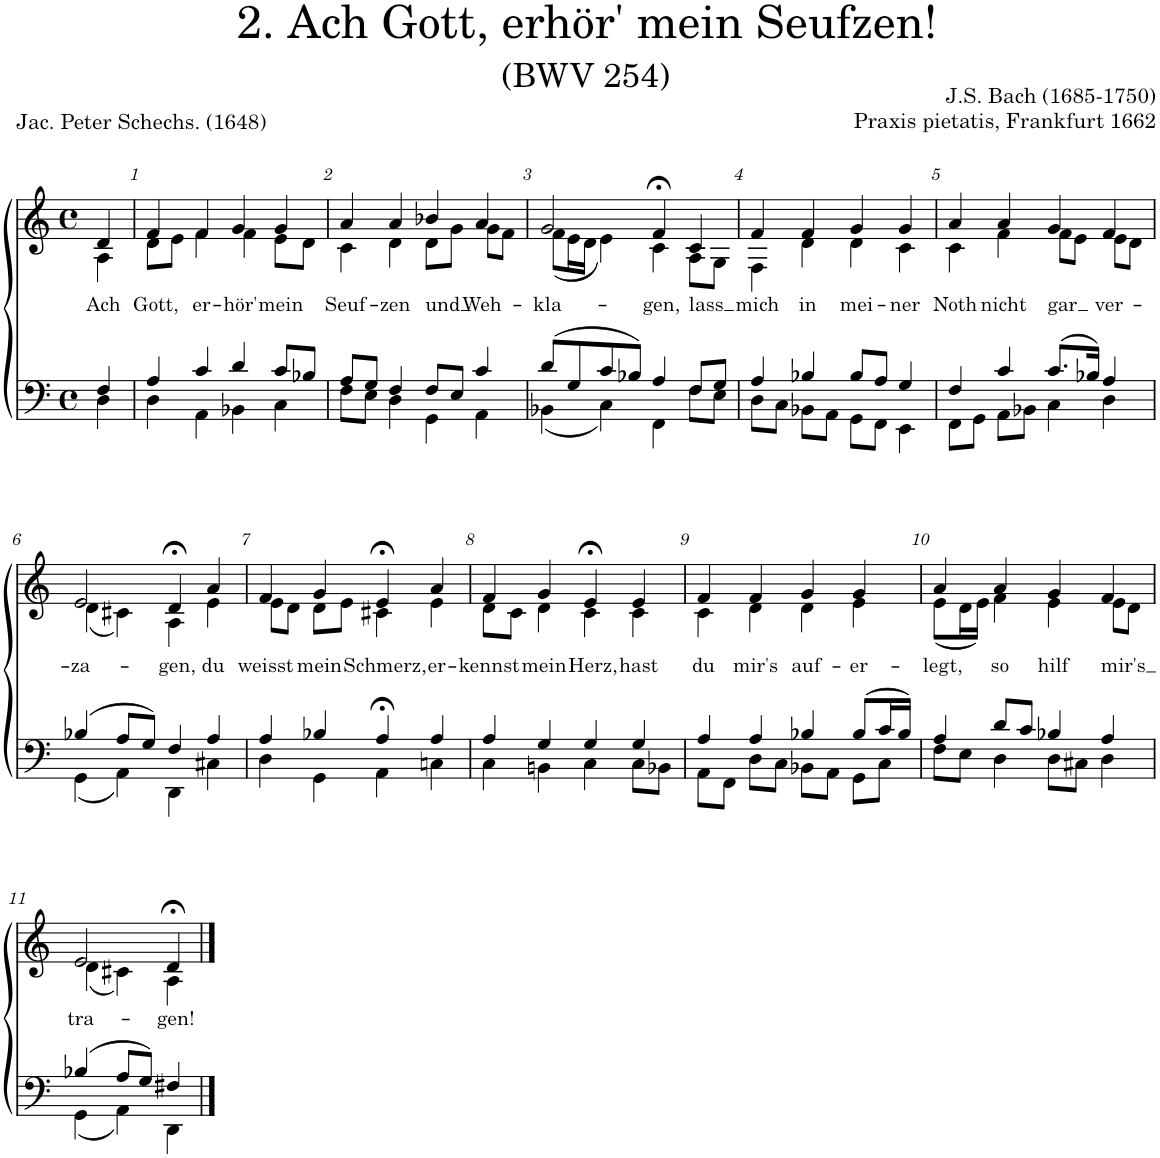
**kern	**kern	**text
*part2	*part1	*part1
*staff2	*staff1	*staff1
*I"Tenor/Bass	*I"Soprano/Alto	*
*clefF4	*clefG2	*
*k[]	*k[]	*
*M4/4	*M4/4	*
*met(c)	*met(c)	*
=	=	=
*^	*	*
!	!	!	!LO:LY:b
*	*	*^	*
4F/	4D\	4d/	4A\	Ach
=1	=1	=1	=1	=1
!	!	!	!	!LO:LY:b
4A/	4D\	4f/	8d\L	Gott,
.	.	.	8e\J	.
!	!	!	!	!LO:LY:b
4c/	4AA\	4f/	4f\	er-
!	!	!	!	!LO:LY:b
4d/	4BB-X\	4g/	4f\	-hör'
!	!	!	!	!LO:LY:b
8c/L	4C\	4g/	8e\L	mein
8B-X/J	.	.	8d\J	.
=2	=2	=2	=2	=2
!	!	!	!	!LO:LY:b
8A/L	8F\L	4a/	4c\	Seuf-
8G/J	8E\J	.	.	.
!	!	!	!	!LO:LY:b
4F/	4D\	4a/	4d\	-zen
!	!	!	!	!LO:LY:b
8F/L	4GG\	4b-X/	8d\L	und
8E/J	.	.	8g\J	.
!	!	!	!	!LO:LY:b
4c/	4AA\	4a/	8g\L	Weh-
.	.	.	8f\J	.
=3	=3	=3	=3	=3
!	!	!	!	!LO:LY:b
(8d/L	(4BB-X\	2g/	(8f\L	-kla-
8G/	.	.	16e\L	.
.	.	.	16d\JJ	.
8c/	4C\)	.	4e\)	.
8B-X/J)	.	.	.	.
!	!	!	!	!LO:LY:b
4A/	4FF\	4f;<,/	4c\	gen,
!	!	!	!	!LO:LY:b
8F/L	8F\L	4c/	8A\L	lass
8G/J	8E\J	.	8G\J	.
=4	=4	=4	=4	=4
!	!	!	!	!LO:LY:b
4A/	8D\L	4f/	4F\	mich
.	8C\J	.	.	.
!	!	!	!	!LO:LY:b
4B-X/	8BB-X\L	4f/	4d\	in
.	8AA\J	.	.	.
!	!	!	!	!LO:LY:b
8B-/L	8GG\L	4g/	4d\	mei-
8A/J	8FF\J	.	.	.
!	!	!	!	!LO:LY:b
4G/	4EE\	4g/	4c\	-ner
=5	=5	=5	=5	=5
!	!	!	!	!LO:LY:b
4F/	8FF\L	4a/	4c\	Noth
.	8GG\J	.	.	.
!	!	!	!	!LO:LY:b
4c/	8AA\L	4a/	4f\	nicht
.	8BB-X\J	.	.	.
!	!	!	!	!LO:LY:b
(8.c/L	4C\	4g/	8f\L	gar
.	.	.	8e\J	.
16B-X/Jk)	.	.	.	.
!	!	!	!	!LO:LY:b
4A/	4D\	4f/	8e\L	ver-
.	.	.	8d\J	.
!!LO:LB:g=z	!!
=6	=6	=6	=6	=6
!	!	!	!	!LO:LY:b
(4B-X/	(4GG\	2e/	(4d\	-za-
8A/L	4AA\)	.	4c#X\)	.
8G/J)	.	.	.	.
!	!	!	!	!LO:LY:b
4F/	4DD\	4d;<,/	4A\	-gen,
!	!	!	!	!LO:LY:b
4A/	4C#X\	4a/	4e\	du
=7	=7	=7	=7	=7
!	!	!	!	!LO:LY:b
4A/	4D\	4f/	8e\L	weisst
.	.	.	8d\J	.
!	!	!	!	!LO:LY:b
4B-X/	4GG\	4g/	8d\L	mein
.	.	.	8e\J	.
!	!	!	!	!LO:LY:b
4A;</	4AA\	4e;<,/	4c#X\	Schmerz,
!	!	!	!	!LO:LY:b
4A/	4Cn\	4a/	4e\	er-
=8	=8	=8	=8	=8
!	!	!	!	!LO:LY:b
4A/	4C\	4f/	8d\L	-kennst
.	.	.	8c\J	.
!	!	!	!	!LO:LY:b
4G/	4BBn\	4g/	4d\	mein
!	!	!	!	!LO:LY:b
4G/	4C\	4e;<,/	4c\	Herz,
!	!	!	!	!LO:LY:b
4G/	8C\L	4e/	4c\	hast
.	8BB-X\J	.	.	.
=9	=9	=9	=9	=9
!	!	!	!	!LO:LY:b
4A/	8AA\L	4f/	4c\	du
.	8FF\J	.	.	.
!	!	!	!	!LO:LY:b
4A/	8D\L	4f/	4d\	mir's
.	8C\J	.	.	.
!	!	!	!	!LO:LY:b
4B-X/	8BB-X\L	4g/	4d\	auf-
.	8AA\J	.	.	.
!	!	!	!	!LO:LY:b
(8B-/L	8GG\L	4g/	4e\	-er-
16c/L	8C\J	.	.	.
16B-/JJ)	.	.	.	.
=10	=10	=10	=10	=10
!	!	!	!	!LO:LY:b
4A/	8F\L	4a/	(8e\L	-legt,
.	8E\J	.	16d\L	.
.	.	.	16e\JJ)	.
!	!	!	!	!LO:LY:b
8d/L	4D\	4a/	4f\	so
8c/J	.	.	.	.
!	!	!	!	!LO:LY:b
4B-X/	8D\L	4g/	4e\	hilf
.	8C#X\J	.	.	.
!	!	!	!	!LO:LY:b
4A/	4D\	4f/	8e\L	mir's
.	.	.	8d\J	.
!!LO:LB:g=z	!!
=11	=11	=11	=11	=11
!	!	!	!	!LO:LY:b
(4B-X/	(4GG\	2e/	(4d\	tra-
8A/L	4AA\)	.	4c#X;\)	.
8G/J)	.	.	.	.
!	!	!	!	!LO:LY:b
4F#X/	4DD\	4d;</	4A\	-gen!
*v	*v	*	*	*
*	*v	*v	*
==	==	==
*-	*-	*-
